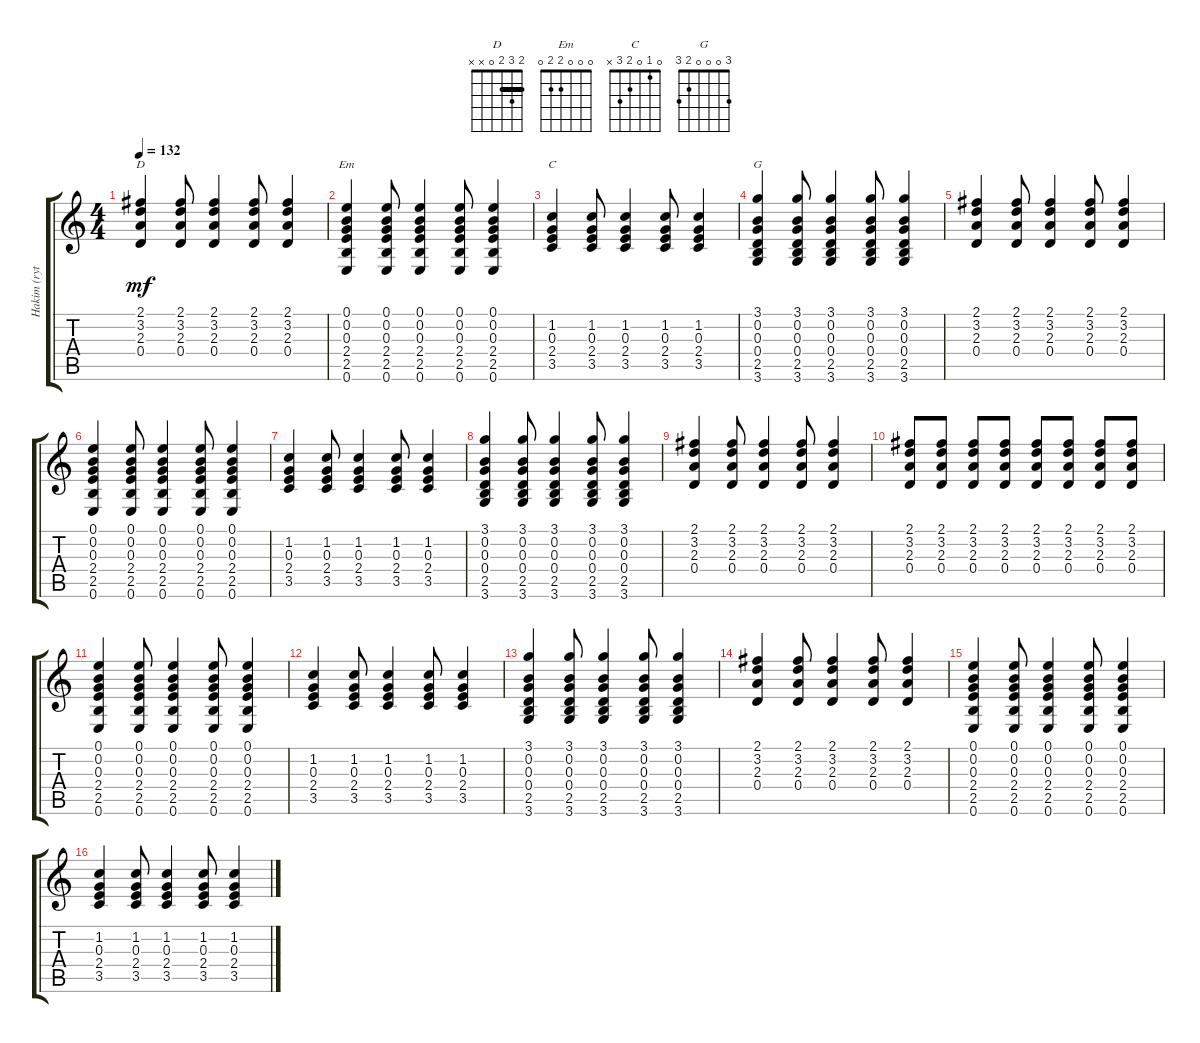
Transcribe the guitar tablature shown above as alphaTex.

\track ("Hakim (rythm guitar)" "Hakim (ryt") {instrument acousticguitarsteel}
\staff {score tabs}
\tuning (E4 B3 G3 D3 A2 E2) {hide}
\chord ("D" 2 3 2 0 x x) {barre 2}
\chord ("Em" 0 0 0 2 2 0)
\chord ("C" 0 1 0 2 3 x)
\chord ("G" 3 0 0 0 2 3)
\ts (4 4)
\tempo 132
\clef g2
\ks c
(2.1 3.2 2.3 0.4).4{ch "D" dy mf} (2.1 3.2 2.3 0.4).8 (2.1 3.2 2.3 0.4).4 (2.1 3.2 2.3 0.4).8 (2.1 3.2 2.3 0.4).4 |
(0.1 0.2 0.3 2.4 2.5 0.6).4{ch "Em"} (0.1 0.2 0.3 2.4 2.5 0.6).8 (0.1 0.2 0.3 2.4 2.5 0.6).4 (0.1 0.2 0.3 2.4 2.5 0.6).8 (0.1 0.2 0.3 2.4 2.5 0.6).4 |
(1.2 0.3 2.4 3.5).4{ch "C"} (1.2 0.3 2.4 3.5).8 (1.2 0.3 2.4 3.5).4 (1.2 0.3 2.4 3.5).8 (1.2 0.3 2.4 3.5).4 |
(3.1 0.2 0.3 0.4 2.5 3.6).4{ch "G"} (3.1 0.2 0.3 0.4 2.5 3.6).8 (3.1 0.2 0.3 0.4 2.5 3.6).4 (3.1 0.2 0.3 0.4 2.5 3.6).8 (3.1 0.2 0.3 0.4 2.5 3.6).4 |
(2.1 3.2 2.3 0.4).4 (2.1 3.2 2.3 0.4).8 (2.1 3.2 2.3 0.4).4 (2.1 3.2 2.3 0.4).8 (2.1 3.2 2.3 0.4).4 |
(0.1 0.2 0.3 2.4 2.5 0.6).4 (0.1 0.2 0.3 2.4 2.5 0.6).8 (0.1 0.2 0.3 2.4 2.5 0.6).4 (0.1 0.2 0.3 2.4 2.5 0.6).8 (0.1 0.2 0.3 2.4 2.5 0.6).4 |
(1.2 0.3 2.4 3.5).4 (1.2 0.3 2.4 3.5).8 (1.2 0.3 2.4 3.5).4 (1.2 0.3 2.4 3.5).8 (1.2 0.3 2.4 3.5).4 |
(3.1 0.2 0.3 0.4 2.5 3.6).4 (3.1 0.2 0.3 0.4 2.5 3.6).8 (3.1 0.2 0.3 0.4 2.5 3.6).4 (3.1 0.2 0.3 0.4 2.5 3.6).8 (3.1 0.2 0.3 0.4 2.5 3.6).4 |
(2.1 3.2 2.3 0.4).4 (2.1 3.2 2.3 0.4).8 (2.1 3.2 2.3 0.4).4 (2.1 3.2 2.3 0.4).8 (2.1 3.2 2.3 0.4).4 |
(2.1 3.2 2.3 0.4).8 (2.1 3.2 2.3 0.4).8 (2.1 3.2 2.3 0.4).8 (2.1 3.2 2.3 0.4).8 (2.1 3.2 2.3 0.4).8 (2.1 3.2 2.3 0.4).8 (2.1 3.2 2.3 0.4).8 (2.1 3.2 2.3 0.4).8 |
(0.1 0.2 0.3 2.4 2.5 0.6).4 (0.1 0.2 0.3 2.4 2.5 0.6).8 (0.1 0.2 0.3 2.4 2.5 0.6).4 (0.1 0.2 0.3 2.4 2.5 0.6).8 (0.1 0.2 0.3 2.4 2.5 0.6).4 |
(1.2 0.3 2.4 3.5).4 (1.2 0.3 2.4 3.5).8 (1.2 0.3 2.4 3.5).4 (1.2 0.3 2.4 3.5).8 (1.2 0.3 2.4 3.5).4 |
(3.1 0.2 0.3 0.4 2.5 3.6).4 (3.1 0.2 0.3 0.4 2.5 3.6).8 (3.1 0.2 0.3 0.4 2.5 3.6).4 (3.1 0.2 0.3 0.4 2.5 3.6).8 (3.1 0.2 0.3 0.4 2.5 3.6).4 |
(2.1 3.2 2.3 0.4).4 (2.1 3.2 2.3 0.4).8 (2.1 3.2 2.3 0.4).4 (2.1 3.2 2.3 0.4).8 (2.1 3.2 2.3 0.4).4 |
(0.1 0.2 0.3 2.4 2.5 0.6).4 (0.1 0.2 0.3 2.4 2.5 0.6).8 (0.1 0.2 0.3 2.4 2.5 0.6).4 (0.1 0.2 0.3 2.4 2.5 0.6).8 (0.1 0.2 0.3 2.4 2.5 0.6).4 |
(1.2 0.3 2.4 3.5).4 (1.2 0.3 2.4 3.5).8 (1.2 0.3 2.4 3.5).4 (1.2 0.3 2.4 3.5).8 (1.2 0.3 2.4 3.5).4
